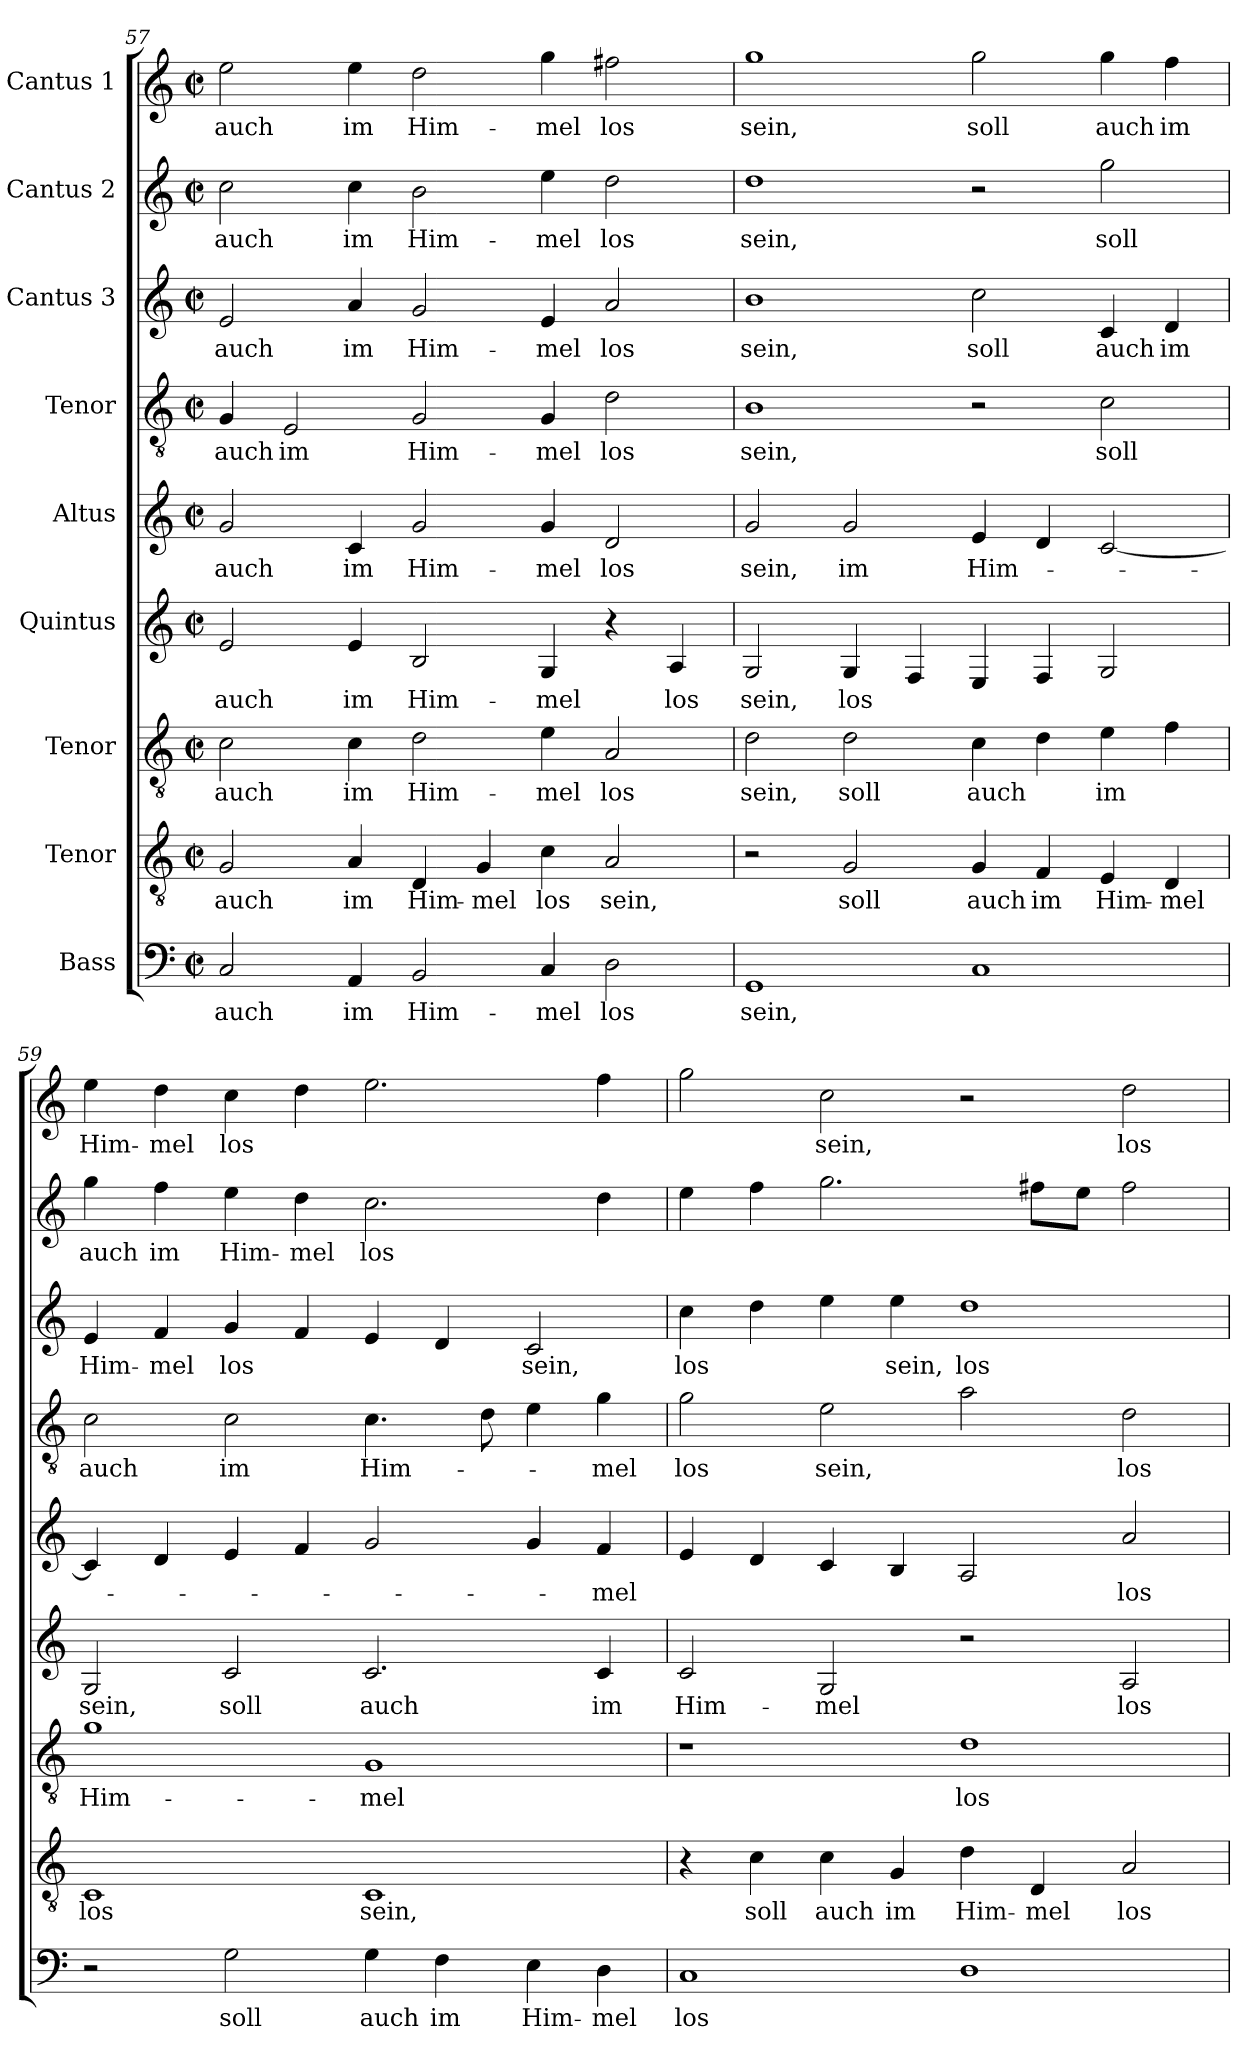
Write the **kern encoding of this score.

**kern	**text	**kern	**text	**kern	**text	**kern	**text	**kern	**text	**kern	**text	**kern	**text	**kern	**text	**kern	**text
*part9	*part9	*part8	*part8	*part7	*part7	*part6	*part6	*part5	*part5	*part4	*part4	*part3	*part3	*part2	*part2	*part1	*part1
*staff9	*staff9	*staff8	*staff8	*staff7	*staff7	*staff6	*staff6	*staff5	*staff5	*staff4	*staff4	*staff3	*staff3	*staff2	*staff2	*staff1	*staff1
*I"Bass	*	*I"Tenor	*	*I"Tenor	*	*I"Quintus	*	*I"Altus	*	*I"Tenor	*	*I"Cantus 3	*	*I"Cantus 2	*	*I"Cantus 1	*
*clefF4	*	*clefGv2	*	*clefGv2	*	*clefG2	*	*clefG2	*	*clefGv2	*	*clefG2	*	*clefG2	*	*clefG2	*
*k[]	*	*k[]	*	*k[]	*	*k[]	*	*k[]	*	*k[]	*	*k[]	*	*k[]	*	*k[]	*
*M4/2	*	*M4/2	*	*M4/2	*	*M4/2	*	*M4/2	*	*M4/2	*	*M4/2	*	*M4/2	*	*M4/2	*
*met(c|)	*	*met(c|)	*	*met(c|)	*	*met(c|)	*	*met(c|)	*	*met(c|)	*	*met(c|)	*	*met(c|)	*	*met(c|)	*
=57	=57	=57	=57	=57	=57	=57	=57	=57	=57	=57	=57	=57	=57	=57	=57	=57	=57
!	!LO:LY:b	!	!LO:LY:b	!	!LO:LY:b	!	!LO:LY:b	!	!LO:LY:b	!	!LO:LY:b	!	!LO:LY:b	!	!LO:LY:b	!	!LO:LY:b
2C/	auch	2G/	auch	2c\	auch	2e/	auch	2g/	auch	4G/	auch	2e/	auch	2cc\	auch	2ee\	auch
!	!	!	!	!	!	!	!	!	!	!	!LO:LY:b	!	!	!	!	!	!
.	.	.	.	.	.	.	.	.	.	2E/	im	.	.	.	.	.	.
!	!LO:LY:b	!	!LO:LY:b	!	!LO:LY:b	!	!LO:LY:b	!	!LO:LY:b	!	!	!	!LO:LY:b	!	!LO:LY:b	!	!LO:LY:b
4AA/	im	4A/	im	4c\	im	4e/	im	4c/	im	.	.	4a/	im	4cc\	im	4ee\	im
!	!LO:LY:b	!	!LO:LY:b	!	!LO:LY:b	!	!LO:LY:b	!	!LO:LY:b	!	!LO:LY:b	!	!LO:LY:b	!	!LO:LY:b	!	!LO:LY:b
2BB/	Him-	4D/	Him-	2d\	Him-	2B/	Him-	2g/	Him-	2G/	Him-	2g/	Him-	2b\	Him-	2dd\	Him-
!	!	!	!LO:LY:b	!	!	!	!	!	!	!	!	!	!	!	!	!	!
.	.	4G/	-mel	.	.	.	.	.	.	.	.	.	.	.	.	.	.
!	!LO:LY:b	!	!LO:LY:b	!	!LO:LY:b	!	!LO:LY:b	!	!LO:LY:b	!	!LO:LY:b	!	!LO:LY:b	!	!LO:LY:b	!	!LO:LY:b
4C/	-mel	4c\	los	4e\	-mel	4G/	-mel	4g/	-mel	4G/	-mel	4e/	-mel	4ee\	-mel	4gg\	-mel
!	!LO:LY:b	!	!LO:LY:b	!	!LO:LY:b	!	!	!	!LO:LY:b	!	!LO:LY:b	!	!LO:LY:b	!	!LO:LY:b	!	!LO:LY:b
2D\	los	2A/	sein,	2A/	los	4r	.	2d/	los	2d\	los	2a/	los	2dd\	los	2ff#X\	los
!	!	!	!	!	!	!	!LO:LY:b	!	!	!	!	!	!	!	!	!	!
.	.	.	.	.	.	4A/	los	.	.	.	.	.	.	.	.	.	.
=58	=58	=58	=58	=58	=58	=58	=58	=58	=58	=58	=58	=58	=58	=58	=58	=58	=58
!	!LO:LY:b	!	!	!	!LO:LY:b	!	!LO:LY:b	!	!LO:LY:b	!	!LO:LY:b	!	!LO:LY:b	!	!LO:LY:b	!	!LO:LY:b
1GG	sein,	2r	.	2d\	sein,	2G/	sein,	2g/	sein,	1B	sein,	1b	sein,	1dd	sein,	1gg	sein,
!	!	!	!LO:LY:b	!	!LO:LY:b	!	!LO:LY:b	!	!LO:LY:b	!	!	!	!	!	!	!	!
.	.	2G/	soll	2d\	soll	4G/	los	2g/	im	.	.	.	.	.	.	.	.
.	.	.	.	.	.	4F/	.	.	.	.	.	.	.	.	.	.	.
!	!	!	!LO:LY:b	!	!LO:LY:b	!	!	!	!LO:LY:b	!	!	!	!LO:LY:b	!	!	!	!LO:LY:b
1C	.	4G/	auch	4c\	auch	4E/	.	4e/	Him-	2r	.	2cc\	soll	2r	.	2gg\	soll
!	!	!	!LO:LY:b	!	!	!	!	!	!	!	!	!	!	!	!	!	!
.	.	4F/	im	4d\	.	4F/	.	4d/	.	.	.	.	.	.	.	.	.
!	!	!	!LO:LY:b	!	!LO:LY:b	!	!	!	!	!	!LO:LY:b	!	!LO:LY:b	!	!LO:LY:b	!	!LO:LY:b
.	.	4E/	Him-	4e\	im	2G/	.	[2c/	.	2c\	soll	4c/	auch	2gg\	soll	4gg\	auch
!	!	!	!LO:LY:b	!	!	!	!	!	!	!	!	!	!LO:LY:b	!	!	!	!LO:LY:b
.	.	4D/	-mel	4f\	.	.	.	.	.	.	.	4d/	im	.	.	4ff\	im
!!LO:PB:g=z
=59	=59	=59	=59	=59	=59	=59	=59	=59	=59	=59	=59	=59	=59	=59	=59	=59	=59
!	!	!	!LO:LY:b	!	!LO:LY:b	!	!LO:LY:b	!	!	!	!LO:LY:b	!	!LO:LY:b	!	!LO:LY:b	!	!LO:LY:b
2r	.	1C	los	1g	Him-	2G/	sein,	4c/]	.	2c\	auch	4e/	Him-	4gg\	auch	4ee\	Him-
!	!	!	!	!	!	!	!	!	!	!	!	!	!LO:LY:b	!	!LO:LY:b	!	!LO:LY:b
.	.	.	.	.	.	.	.	4d/	.	.	.	4f/	-mel	4ff\	im	4dd\	-mel
!	!LO:LY:b	!	!	!	!	!	!LO:LY:b	!	!	!	!LO:LY:b	!	!LO:LY:b	!	!LO:LY:b	!	!LO:LY:b
2G\	soll	.	.	.	.	2c/	soll	4e/	.	2c\	im	4g/	los	4ee\	Him-	4cc\	los
!	!	!	!	!	!	!	!	!	!	!	!	!	!	!	!LO:LY:b	!	!
.	.	.	.	.	.	.	.	4f/	.	.	.	4f/	.	4dd\	-mel	4dd\	.
!	!LO:LY:b	!	!LO:LY:b	!	!LO:LY:b	!	!LO:LY:b	!	!	!	!LO:LY:b	!	!	!	!LO:LY:b	!	!
4G\	auch	1C	sein,	1G	-mel	2.c/	auch	2g/	.	4.c\	Him-	4e/	.	2.cc\	los	2.ee\	.
!	!LO:LY:b	!	!	!	!	!	!	!	!	!	!	!	!	!	!	!	!
4F\	im	.	.	.	.	.	.	.	.	.	.	4d/	.	.	.	.	.
.	.	.	.	.	.	.	.	.	.	8d\	.	.	.	.	.	.	.
!	!LO:LY:b	!	!	!	!	!	!	!	!	!	!	!	!LO:LY:b	!	!	!	!
4E\	Him-	.	.	.	.	.	.	4g/	.	4e\	.	2c/	sein,	.	.	.	.
!	!LO:LY:b	!	!	!	!	!	!LO:LY:b	!	!LO:LY:b	!	!LO:LY:b	!	!	!	!	!	!
4D\	-mel	.	.	.	.	4c/	im	4f/	-mel	4g\	-mel	.	.	4dd\	.	4ff\	.
=60	=60	=60	=60	=60	=60	=60	=60	=60	=60	=60	=60	=60	=60	=60	=60	=60	=60
!	!LO:LY:b	!	!	!	!	!	!LO:LY:b	!	!	!	!LO:LY:b	!	!LO:LY:b	!	!	!	!
1C	los	4r	.	1r	.	2c/	Him-	4e/	.	2g\	los	4cc\	los	4ee\	.	2gg\	.
!	!	!	!LO:LY:b	!	!	!	!	!	!	!	!	!	!	!	!	!	!
.	.	4c\	soll	.	.	.	.	4d/	.	.	.	4dd\	.	4ff\	.	.	.
!	!	!	!LO:LY:b	!	!	!	!LO:LY:b	!	!	!	!LO:LY:b	!	!	!	!	!	!LO:LY:b
.	.	4c\	auch	.	.	2G/	-mel	4c/	.	2e\	sein,	4ee\	.	2.gg\	.	2cc\	sein,
!	!	!	!LO:LY:b	!	!	!	!	!	!	!	!	!	!LO:LY:b	!	!	!	!
.	.	4G/	im	.	.	.	.	4B/	.	.	.	4ee\	sein,	.	.	.	.
!	!	!	!LO:LY:b	!	!LO:LY:b	!	!	!	!	!	!	!	!LO:LY:b	!	!	!	!
1D	.	4d\	Him-	1d	los	2r	.	2A/	.	2a\	.	1dd	los	.	.	2r	.
!	!	!	!LO:LY:b	!	!	!	!	!	!	!	!	!	!	!	!	!	!
.	.	4D/	-mel	.	.	.	.	.	.	.	.	.	.	8ff#X\L	.	.	.
.	.	.	.	.	.	.	.	.	.	.	.	.	.	8ee\J	.	.	.
!	!	!	!LO:LY:b	!	!	!	!LO:LY:b	!	!LO:LY:b	!	!LO:LY:b	!	!	!	!	!	!LO:LY:b
.	.	2A/	los	.	.	2A/	los	2a/	los	2d\	los	.	.	2ff#\	.	2dd\	los
=	=	=	=	=	=	=	=	=	=	=	=	=	=	=	=	=	=
*-	*-	*-	*-	*-	*-	*-	*-	*-	*-	*-	*-	*-	*-	*-	*-	*-	*-
